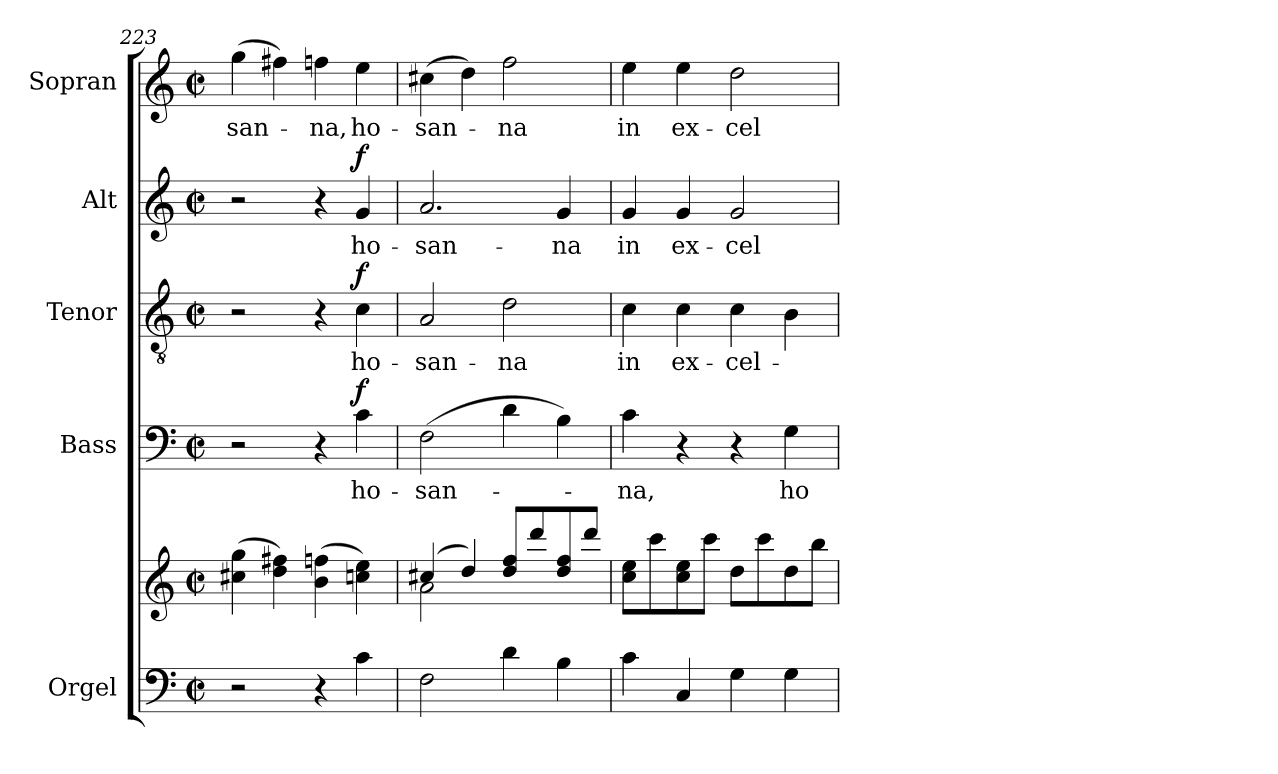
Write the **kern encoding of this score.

**kern	**kern	**kern	**text	**dynam	**kern	**text	**dynam	**kern	**text	**dynam	**kern	**text
*part5	*part5	*part4	*part4	*part4	*part3	*part3	*part3	*part2	*part2	*part2	*part1	*part1
*staff6	*staff5	*staff4	*staff4	*staff4	*staff3	*staff3	*staff3	*staff2	*staff2	*staff2	*staff1	*staff1
*I"Orgel	*	*I"Bass	*	*	*I"Tenor	*	*	*I"Alt	*	*	*I"Sopran	*
*	*	*I'B.	*	*	*I'T.	*	*	*I'A.	*	*	*I'S.	*
*clefF4	*clefG2	*clefF4	*	*	*clefGv2	*	*	*clefG2	*	*	*clefG2	*
*k[]	*k[]	*k[]	*	*	*k[]	*	*	*k[]	*	*	*k[]	*
*C:	*C:	*C:	*	*	*C:	*	*	*C:	*	*	*C:	*
*M2/2	*M2/2	*M2/2	*	*	*M2/2	*	*	*M2/2	*	*	*M2/2	*
*met(c|)	*met(c|)	*met(c|)	*	*	*met(c|)	*	*	*met(c|)	*	*	*met(c|)	*
=223	=223	=223	=223	=223	=223	=223	=223	=223	=223	=223	=223	=223
!	!	!	!	!	!	!	!	!	!	!	!	!LO:LY:b
2r	(>4cc#X\ 4gg\	2r	.	.	2r	.	.	2r	.	.	(>4gg\	-san-
.	4dd\ 4ff#X\)	.	.	.	.	.	.	.	.	.	4ff#X\)	.
!	!	!	!	!	!	!	!	!	!	!	!	!LO:LY:b
4r	(>4b\ 4ffn\	4r	.	.	4r	.	.	4r	.	.	4ffn\	-na,
!	!	!	!LO:LY:b	!LO:DY:a	!	!LO:LY:b	!LO:DY:a	!	!LO:LY:b	!LO:DY:a	!	!LO:LY:b
4c\	4ccn\ 4ee\)	4c\	ho-	f	4c\	ho-	f	4g/	ho-	f	4ee\	ho-
=224	=224	=224	=224	=224	=224	=224	=224	=224	=224	=224	=224	=224
*	*^	*	*	*	*	*	*	*	*	*	*	*
!	!	!	!	!LO:LY:b	!	!	!LO:LY:b	!	!	!LO:LY:b	!	!	!LO:LY:b
2F\	(4cc#X/	2a\	(>2F\	-san-	.	2A/	-san-	.	2.a/	-san-	.	(>4cc#X\	-san-
.	4dd/)	.	.	.	.	.	.	.	.	.	.	4dd\)	.
!	!	!	!	!	!	!	!LO:LY:b	!	!	!	!	!	!LO:LY:b
4d\	8dd/ 8ff/L	2ryy	4d\	.	.	2d\	-na	.	.	.	.	2ff\	-na
.	8ddd/	.	.	.	.	.	.	.	.	.	.	.	.
!	!	!	!	!	!	!	!	!	!	!LO:LY:b	!	!	!
4B\	8dd/ 8ff/	.	4B\)	.	.	.	.	.	4g/	-na	.	.	.
.	8ddd/J	.	.	.	.	.	.	.	.	.	.	.	.
*	*v	*v	*	*	*	*	*	*	*	*	*	*	*
=225	=225	=225	=225	=225	=225	=225	=225	=225	=225	=225	=225	=225
!	!	!	!LO:LY:b	!	!	!LO:LY:b	!	!	!LO:LY:b	!	!	!LO:LY:b
4c\	8cc\ 8ee\L	4c\	-na,	.	4c\	in	.	4g/	in	.	4ee\	in
.	8ccc\	.	.	.	.	.	.	.	.	.	.	.
!	!	!	!	!	!	!LO:LY:b	!	!	!LO:LY:b	!	!	!LO:LY:b
4C/	8cc\ 8ee\	4r	.	.	4c\	ex-	.	4g/	ex-	.	4ee\	ex-
.	8ccc\J	.	.	.	.	.	.	.	.	.	.	.
!	!	!	!	!	!	!LO:LY:b	!	!	!LO:LY:b	!	!	!LO:LY:b
4G\	8dd\L	4r	.	.	4c\	-cel-	.	2g/	-cel-	.	2dd\	-cel-
.	8ccc\	.	.	.	.	.	.	.	.	.	.	.
!	!	!	!LO:LY:b	!	!	!	!	!	!	!	!	!
4G\	8dd\	4G\	ho-	.	4B\	.	.	.	.	.	.	.
.	8bb\J	.	.	.	.	.	.	.	.	.	.	.
=	=	=	=	=	=	=	=	=	=	=	=	=
*-	*-	*-	*-	*-	*-	*-	*-	*-	*-	*-	*-	*-
